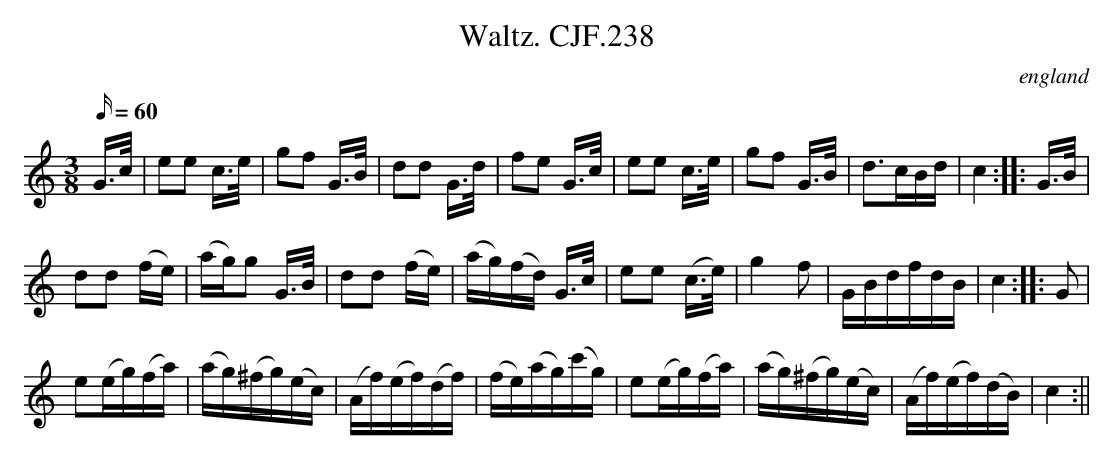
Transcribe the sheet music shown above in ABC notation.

X:1
T:Waltz. CJF.238
O:england
M:3/8
L:1/16
Q:60
K:C
G>c|e2e2 c>e|g2f2 G>B|d2d2 G>d|f2e2 G>c|\
e2e2 ""c>e|g2f2 G>B|d3cBd|c4:||:G>B|
d2d2 (fe)|(ag)g2 G>B|d2d2 (fe)|(ag)(fd) G>c|\
e2e2 (c>e)|g4f2|GBdfdB|c4:||:G2|
e2(eg)(fa)|(ag)(^fg)(ec)|(Af)(ef)(df)|(fe)(ag)(c'g)|\
e2(eg)(fa)|(ag)(^fg)(ec)|(Af)(ef)(dB)|c4:||
